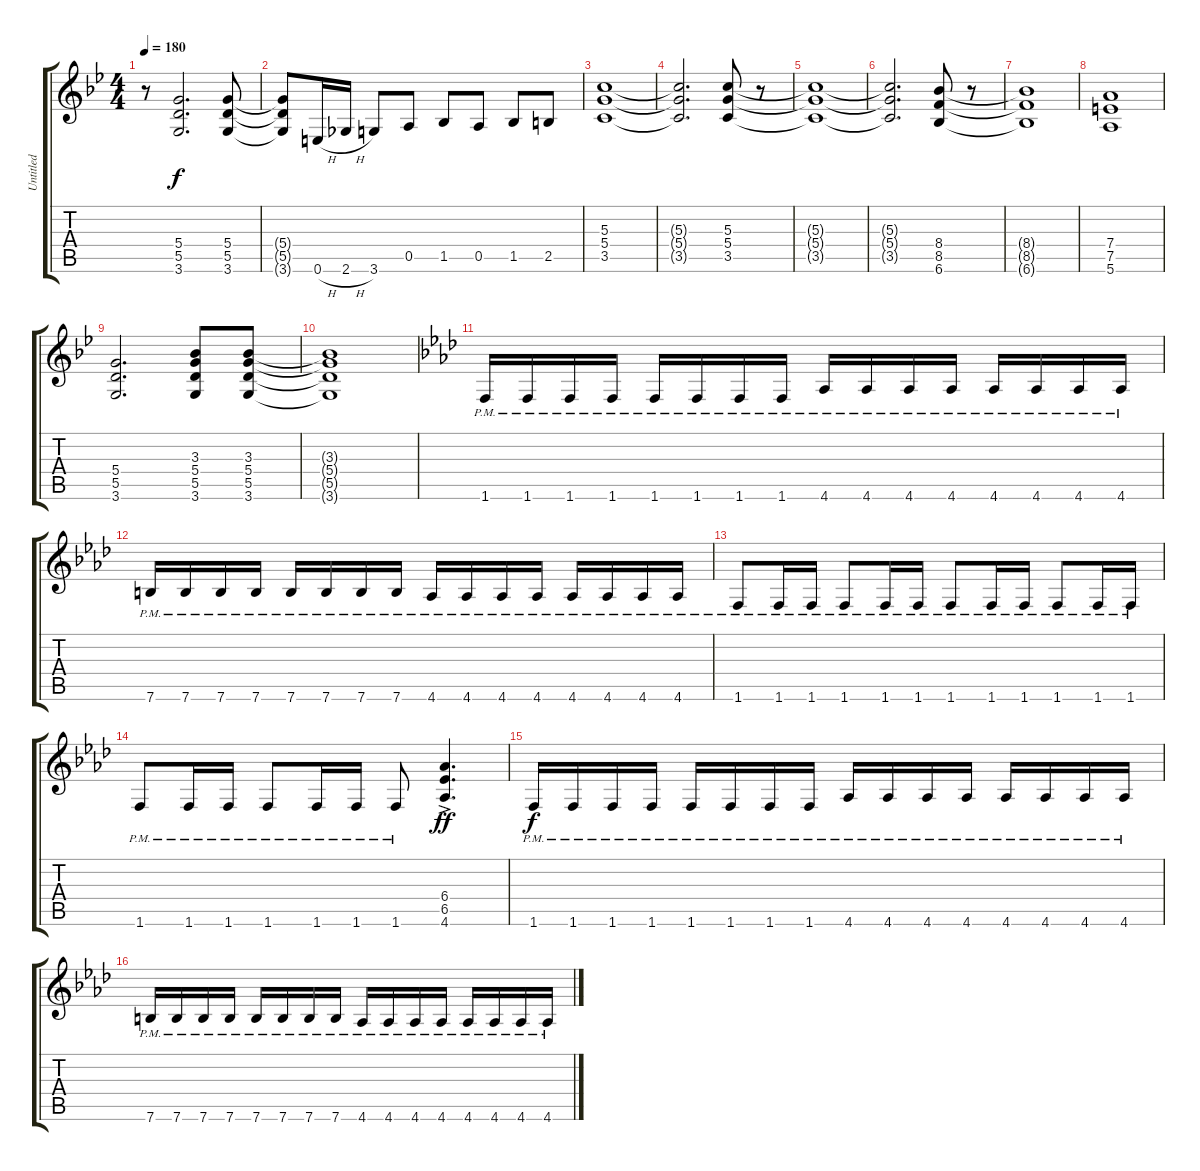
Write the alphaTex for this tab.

\track ("Untitled" "Untitled") {instrument distortionguitar}
\staff {score tabs}
\tuning (E4 B3 G3 D3 A2 E2) {hide}
\ts (4 4)
\tempo 180
\clef g2
\ks bb
r.8{dy f} (5.4 5.5 3.6).2{d} (5.4 5.5 3.6).8 |
(5.4{t} 5.5{t} 3.6{t}).8 0.6{h}.16 2.6{h}.16 3.6.8 0.5.8 1.5.8 0.5.8 1.5.8 2.5.8 |
(5.3 5.4 3.5).1 |
(5.3{t} 5.4{t} 3.5{t}).2{d} (5.3 5.4 3.5).8 r.8 |
(5.3{t} 5.4{t} 3.5{t}).1 |
(5.3{t} 5.4{t} 3.5{t}).2{d} (8.4 8.5 6.6).8 r.8 |
(8.4{t} 8.5{t} 6.6{t}).1 |
(7.4 7.5 5.6).1 |
(5.4 5.5 3.6).2{d} (3.3 5.4 5.5 3.6).8 (3.3 5.4 5.5 3.6).8 |
(3.3{t} 5.4{t} 5.5{t} 3.6{t}).1 |
\ks ab
1.6{pm}.16 1.6{pm}.16 1.6{pm}.16 1.6{pm}.16 1.6{pm}.16 1.6{pm}.16 1.6{pm}.16 1.6{pm}.16 4.6{pm}.16 4.6{pm}.16 4.6{pm}.16 4.6{pm}.16 4.6{pm}.16 4.6{pm}.16 4.6{pm}.16 4.6{pm}.16 |
7.6{pm}.16 7.6{pm}.16 7.6{pm}.16 7.6{pm}.16 7.6{pm}.16 7.6{pm}.16 7.6{pm}.16 7.6{pm}.16 4.6{pm}.16 4.6{pm}.16 4.6{pm}.16 4.6{pm}.16 4.6{pm}.16 4.6{pm}.16 4.6{pm}.16 4.6{pm}.16 |
1.6{pm}.8 1.6{pm}.16 1.6{pm}.16 1.6{pm}.8 1.6{pm}.16 1.6{pm}.16 1.6{pm}.8 1.6{pm}.16 1.6{pm}.16 1.6{pm}.8 1.6{pm}.16 1.6{pm}.16 |
1.6{pm}.8 1.6{pm}.16 1.6{pm}.16 1.6{pm}.8 1.6{pm}.16 1.6{pm}.16 1.6{pm}.8 (6.4{ac} 6.5{ac} 4.6{ac}).4{d dy ff} |
1.6{pm}.16{dy f} 1.6{pm}.16 1.6{pm}.16 1.6{pm}.16 1.6{pm}.16 1.6{pm}.16 1.6{pm}.16 1.6{pm}.16 4.6{pm}.16 4.6{pm}.16 4.6{pm}.16 4.6{pm}.16 4.6{pm}.16 4.6{pm}.16 4.6{pm}.16 4.6{pm}.16 |
7.6{pm}.16 7.6{pm}.16 7.6{pm}.16 7.6{pm}.16 7.6{pm}.16 7.6{pm}.16 7.6{pm}.16 7.6{pm}.16 4.6{pm}.16 4.6{pm}.16 4.6{pm}.16 4.6{pm}.16 4.6{pm}.16 4.6{pm}.16 4.6{pm}.16 4.6{pm}.16
